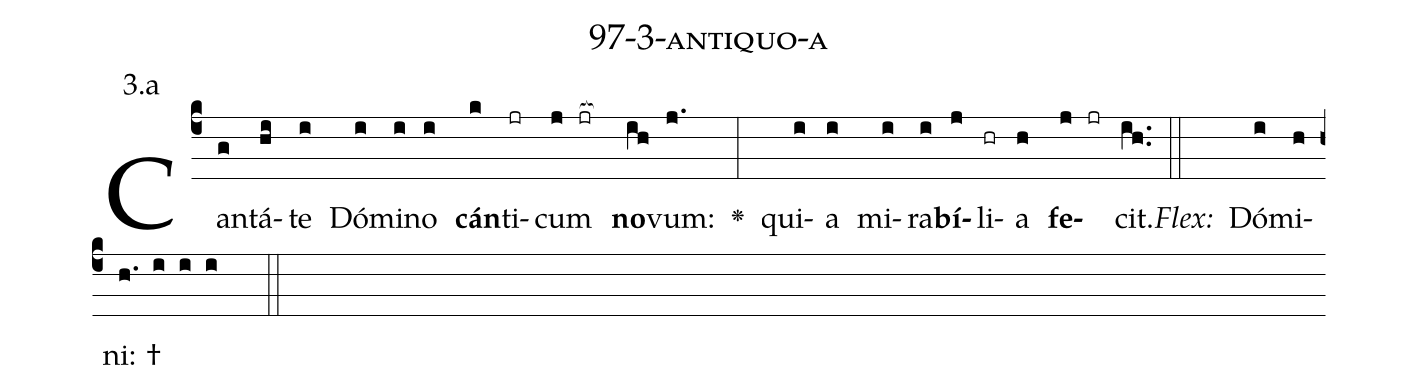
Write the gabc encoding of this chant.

name: 97-3-antiquo-a;
annotation: 3.a;
%%
(c4)Can(g)tá(hi)te(i) Dó(i)mi(i)no(i) <b>cán</b>(k)ti(jr)cum(j jr[ocb:1{]) <b>no</b>(ih[ocb:0}])vum:(j.) <v>\greheightstar</v>(:) qui(i)a(i) mi(i)ra(i)<b>bí</b>(j)li(hr)a(h) <b>fe</b>(j jr)cit.(ih..) (::)
<i>Flex:</i>()  Dó(i)mi(h)ni: †(h. i i i  ::)

%E(i) u(i) o(j) u(h) a(j) e.(ih..) (::)
